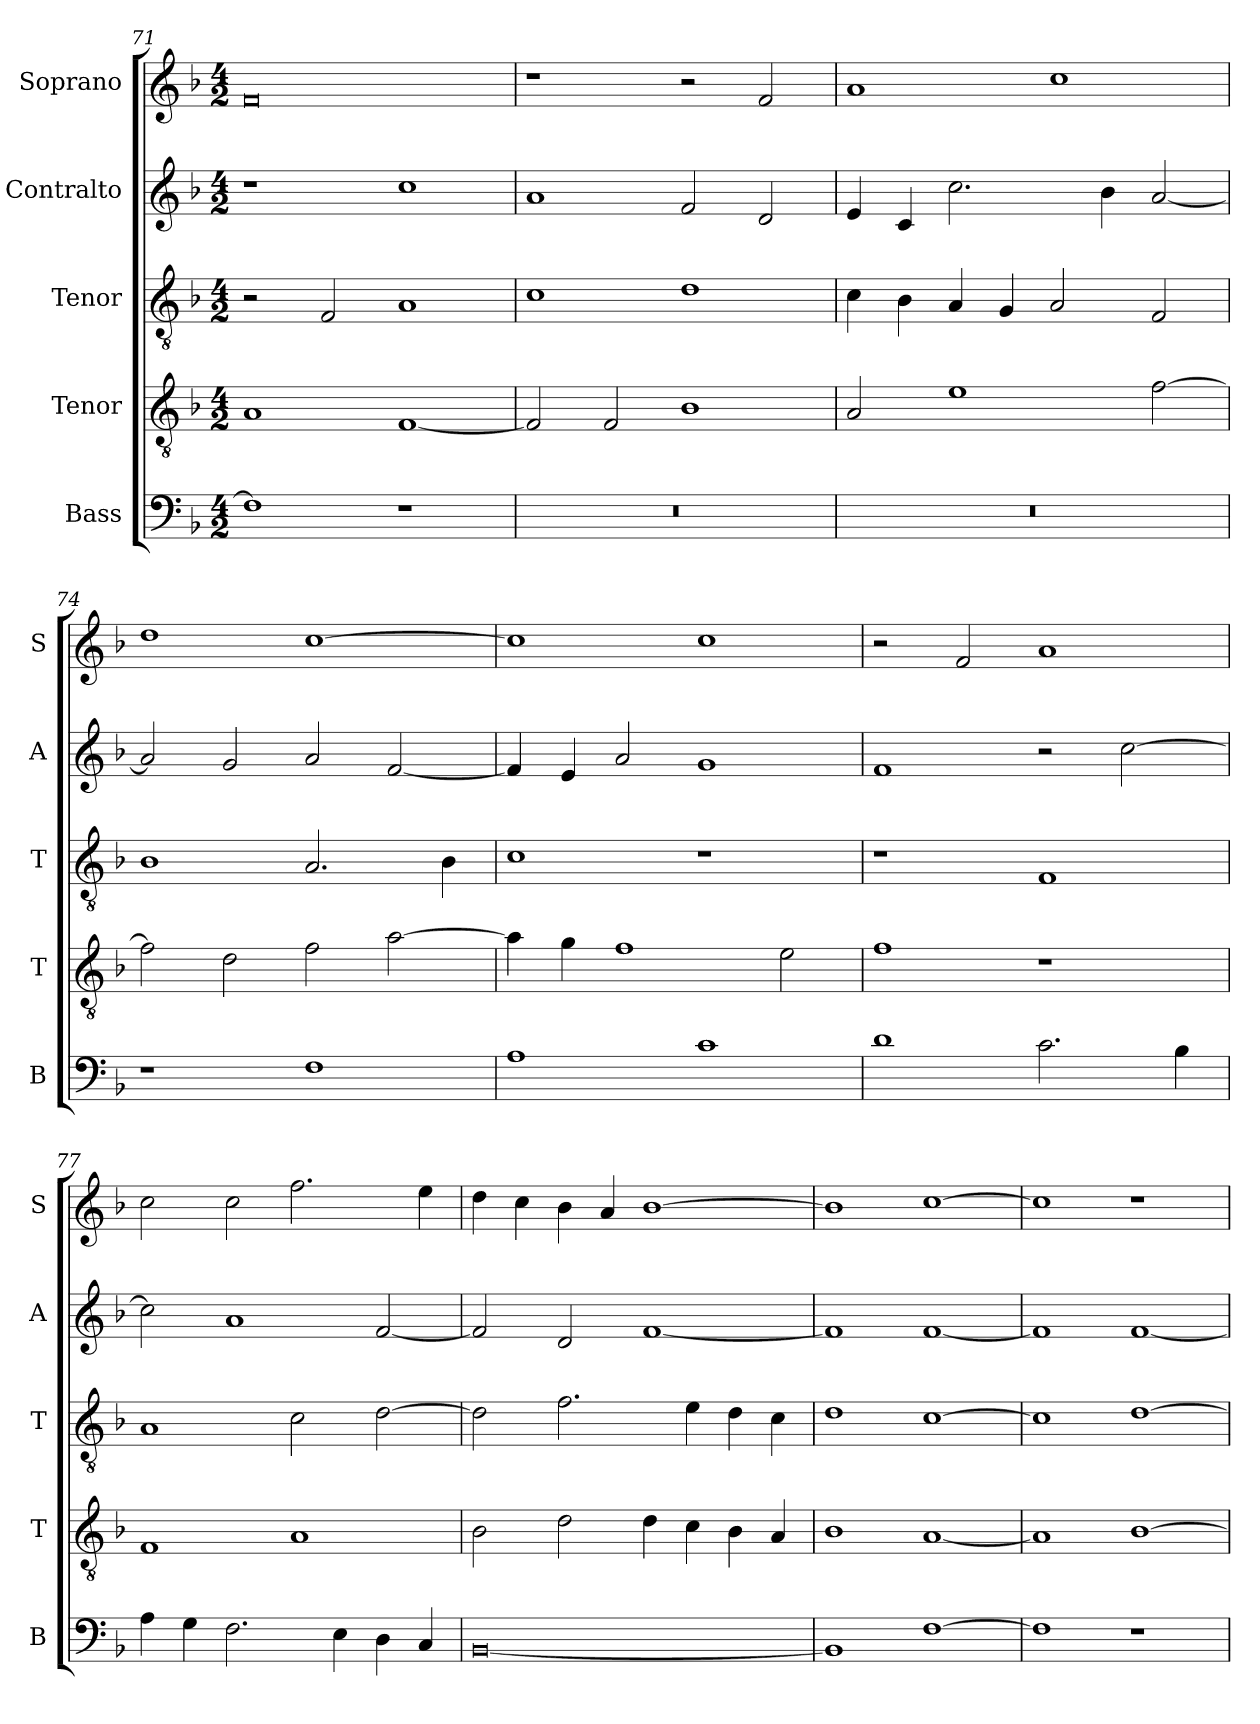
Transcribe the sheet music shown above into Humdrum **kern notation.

**kern	**kern	**kern	**kern	**kern
*part5	*part4	*part3	*part2	*part1
*staff5	*staff4	*staff3	*staff2	*staff1
*I"Bass	*I"Tenor	*I"Tenor	*I"Contralto	*I"Soprano
*I'B	*I'T	*I'T	*I'A	*I'S
*clefF4	*clefGv2	*clefGv2	*clefG2	*clefG2
*k[b-]	*k[b-]	*k[b-]	*k[b-]	*k[b-]
*F:ion	*F:ion	*F:ion	*F:ion	*F:ion
*M4/2	*M4/2	*M4/2	*M4/2	*M4/2
=71	=71	=71	=71	=71
1F]	1A	2r	1r	0f
.	.	2F	.	.
1r	[1F	1A	1cc	.
=72	=72	=72	=72	=72
0r	2F]	1c	1a	1r
.	2F	.	.	.
.	1B-	1d	2f	2r
.	.	.	2d	2f
=73	=73	=73	=73	=73
0r	2A	4c	4e	1a
.	.	4B-	4c	.
.	1e	4A	2.cc	.
.	.	4G	.	.
.	.	2A	.	1cc
.	.	.	4b-	.
.	[2f	2F	[2a	.
=74	=74	=74	=74	=74
1r	2f]	1B-	2a]	1dd
.	2d	.	2g	.
1F	2f	2.A	2a	[1cc
.	[2a	.	[2f	.
.	.	4B-	.	.
=75	=75	=75	=75	=75
1A	4a]	1c	4f]	1cc]
.	4g	.	4e	.
.	1f	.	2a	.
1c	.	1r	1g	1cc
.	2e	.	.	.
=76	=76	=76	=76	=76
1d	1f	1r	1f	2r
.	.	.	.	2f
2.c	1r	1F	2r	1a
.	.	.	[2cc	.
4B-	.	.	.	.
=77	=77	=77	=77	=77
4A	1F	1A	2cc]	2cc
4G	.	.	.	.
2.F	.	.	1a	2cc
.	1A	2c	.	2.ff
4E	.	.	.	.
4D	.	[2d	[2f	.
4C	.	.	.	4ee
=78	=78	=78	=78	=78
[0BB-	2B-	2d]	2f]	4dd
.	.	.	.	4cc
.	2d	2.f	2d	4b-
.	.	.	.	4a
.	4d	.	[1f	[1b-
.	4c	4e	.	.
.	4B-	4d	.	.
.	4A	4c	.	.
=79	=79	=79	=79	=79
1BB-]	1B-	1d	1f]	1b-]
[1F	[1A	[1c	[1f	[1cc
=80	=80	=80	=80	=80
1F]	1A]	1c]	1f]	1cc]
1r	[1B-	[1d	[1f	1r
=	=	=	=	=
*-	*-	*-	*-	*-
